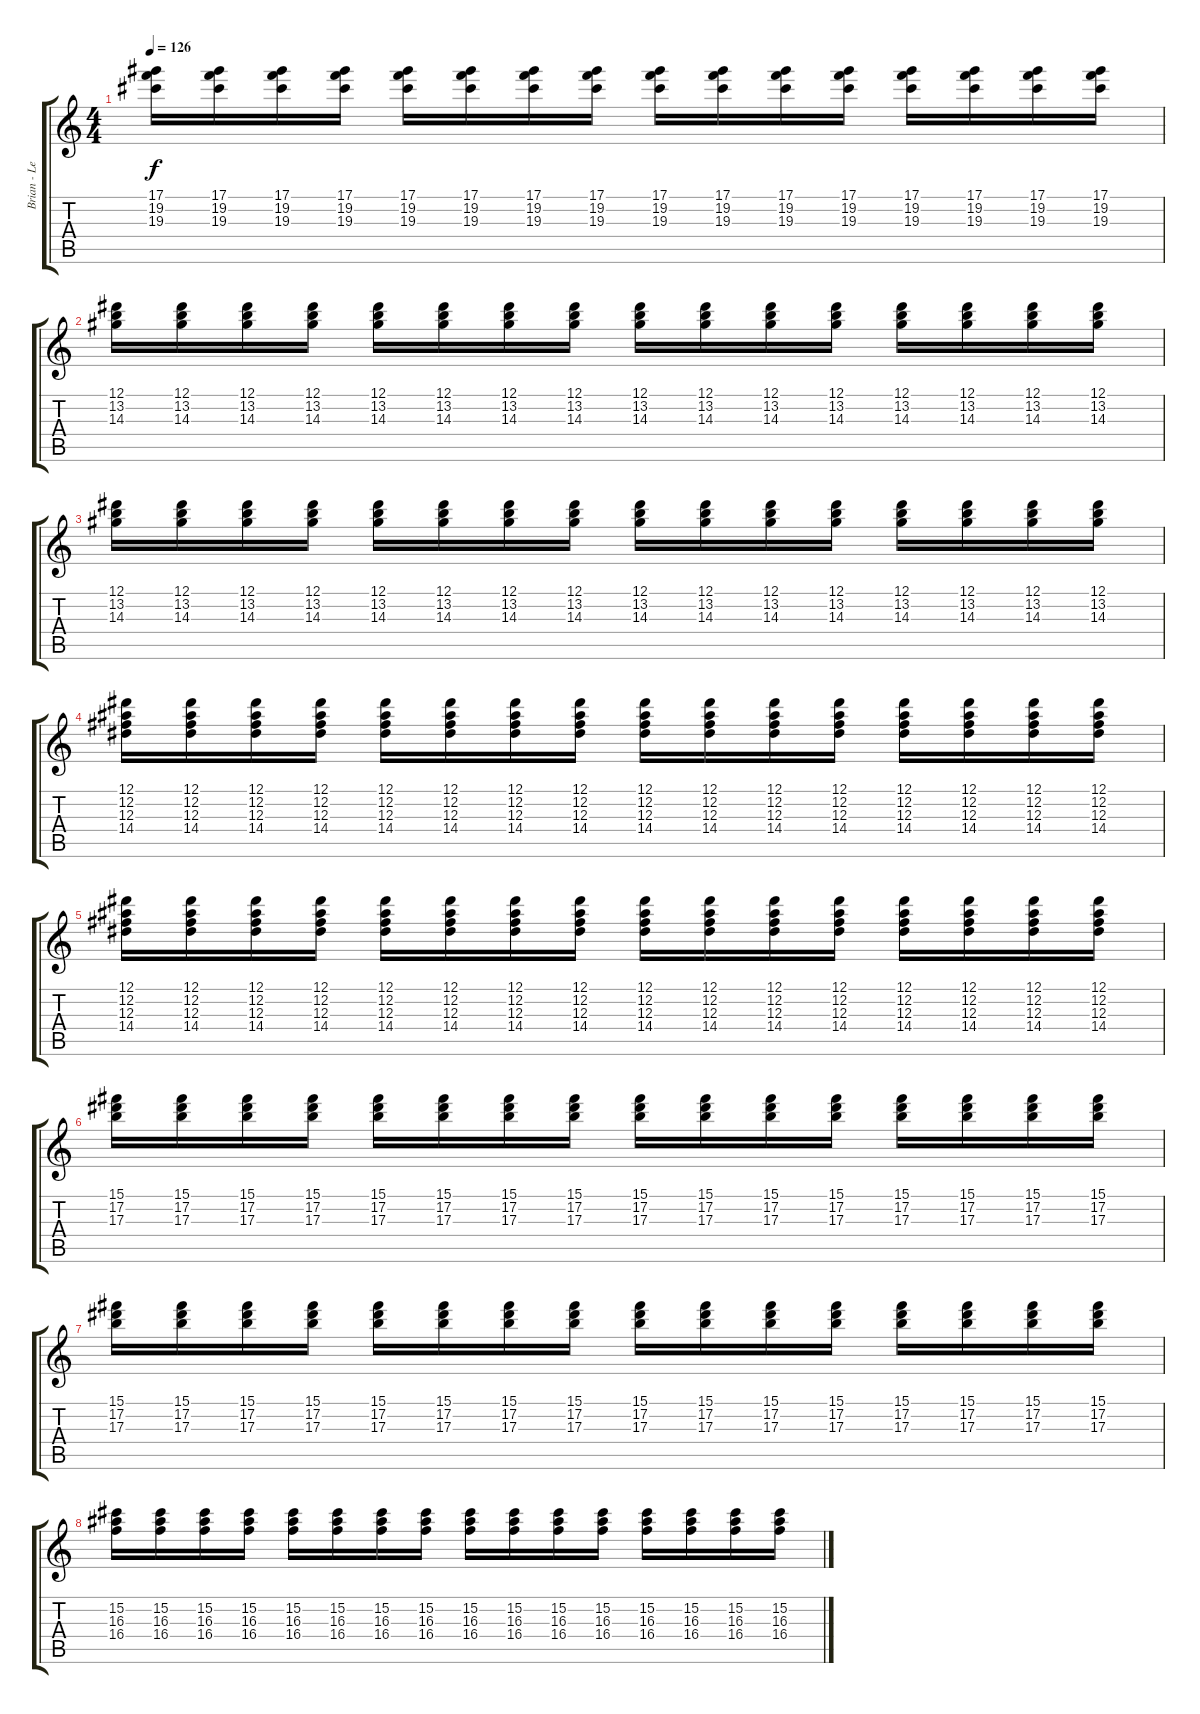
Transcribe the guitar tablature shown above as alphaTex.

\track ("Brian - Lead Guitar" "Brian - Le") {instrument overdrivenguitar}
\staff {score tabs}
\tuning (Eb4 Bb3 Gb3 Db3 Ab2 Eb2) {hide}
\ts (4 4)
\tempo 126
\clef g2
\ks c
(17.1 19.2 19.3).16{dy f} (17.1 19.2 19.3).16 (17.1 19.2 19.3).16 (17.1 19.2 19.3).16 (17.1 19.2 19.3).16 (17.1 19.2 19.3).16 (17.1 19.2 19.3).16 (17.1 19.2 19.3).16 (17.1 19.2 19.3).16 (17.1 19.2 19.3).16 (17.1 19.2 19.3).16 (17.1 19.2 19.3).16 (17.1 19.2 19.3).16 (17.1 19.2 19.3).16 (17.1 19.2 19.3).16 (17.1 19.2 19.3).16 |
(12.1 13.2 14.3).16 (12.1 13.2 14.3).16 (12.1 13.2 14.3).16 (12.1 13.2 14.3).16 (12.1 13.2 14.3).16 (12.1 13.2 14.3).16 (12.1 13.2 14.3).16 (12.1 13.2 14.3).16 (12.1 13.2 14.3).16 (12.1 13.2 14.3).16 (12.1 13.2 14.3).16 (12.1 13.2 14.3).16 (12.1 13.2 14.3).16 (12.1 13.2 14.3).16 (12.1 13.2 14.3).16 (12.1 13.2 14.3).16 |
(12.1 13.2 14.3).16 (12.1 13.2 14.3).16 (12.1 13.2 14.3).16 (12.1 13.2 14.3).16 (12.1 13.2 14.3).16 (12.1 13.2 14.3).16 (12.1 13.2 14.3).16 (12.1 13.2 14.3).16 (12.1 13.2 14.3).16 (12.1 13.2 14.3).16 (12.1 13.2 14.3).16 (12.1 13.2 14.3).16 (12.1 13.2 14.3).16 (12.1 13.2 14.3).16 (12.1 13.2 14.3).16 (12.1 13.2 14.3).16 |
(12.1 12.2 12.3 14.4).16 (12.1 12.2 12.3 14.4).16 (12.1 12.2 12.3 14.4).16 (12.1 12.2 12.3 14.4).16 (12.1 12.2 12.3 14.4).16 (12.1 12.2 12.3 14.4).16 (12.1 12.2 12.3 14.4).16 (12.1 12.2 12.3 14.4).16 (12.1 12.2 12.3 14.4).16 (12.1 12.2 12.3 14.4).16 (12.1 12.2 12.3 14.4).16 (12.1 12.2 12.3 14.4).16 (12.1 12.2 12.3 14.4).16 (12.1 12.2 12.3 14.4).16 (12.1 12.2 12.3 14.4).16 (12.1 12.2 12.3 14.4).16 |
(12.1 12.2 12.3 14.4).16 (12.1 12.2 12.3 14.4).16 (12.1 12.2 12.3 14.4).16 (12.1 12.2 12.3 14.4).16 (12.1 12.2 12.3 14.4).16 (12.1 12.2 12.3 14.4).16 (12.1 12.2 12.3 14.4).16 (12.1 12.2 12.3 14.4).16 (12.1 12.2 12.3 14.4).16 (12.1 12.2 12.3 14.4).16 (12.1 12.2 12.3 14.4).16 (12.1 12.2 12.3 14.4).16 (12.1 12.2 12.3 14.4).16 (12.1 12.2 12.3 14.4).16 (12.1 12.2 12.3 14.4).16 (12.1 12.2 12.3 14.4).16 |
(15.1 17.2 17.3).16 (15.1 17.2 17.3).16 (15.1 17.2 17.3).16 (15.1 17.2 17.3).16 (15.1 17.2 17.3).16 (15.1 17.2 17.3).16 (15.1 17.2 17.3).16 (15.1 17.2 17.3).16 (15.1 17.2 17.3).16 (15.1 17.2 17.3).16 (15.1 17.2 17.3).16 (15.1 17.2 17.3).16 (15.1 17.2 17.3).16 (15.1 17.2 17.3).16 (15.1 17.2 17.3).16 (15.1 17.2 17.3).16 |
(15.1 17.2 17.3).16 (15.1 17.2 17.3).16 (15.1 17.2 17.3).16 (15.1 17.2 17.3).16 (15.1 17.2 17.3).16 (15.1 17.2 17.3).16 (15.1 17.2 17.3).16 (15.1 17.2 17.3).16 (15.1 17.2 17.3).16 (15.1 17.2 17.3).16 (15.1 17.2 17.3).16 (15.1 17.2 17.3).16 (15.1 17.2 17.3).16 (15.1 17.2 17.3).16 (15.1 17.2 17.3).16 (15.1 17.2 17.3).16 |
(15.2 16.3 16.4).16 (15.2 16.3 16.4).16 (15.2 16.3 16.4).16 (15.2 16.3 16.4).16 (15.2 16.3 16.4).16 (15.2 16.3 16.4).16 (15.2 16.3 16.4).16 (15.2 16.3 16.4).16 (15.2 16.3 16.4).16 (15.2 16.3 16.4).16 (15.2 16.3 16.4).16 (15.2 16.3 16.4).16 (15.2 16.3 16.4).16 (15.2 16.3 16.4).16 (15.2 16.3 16.4).16 (15.2 16.3 16.4).16
